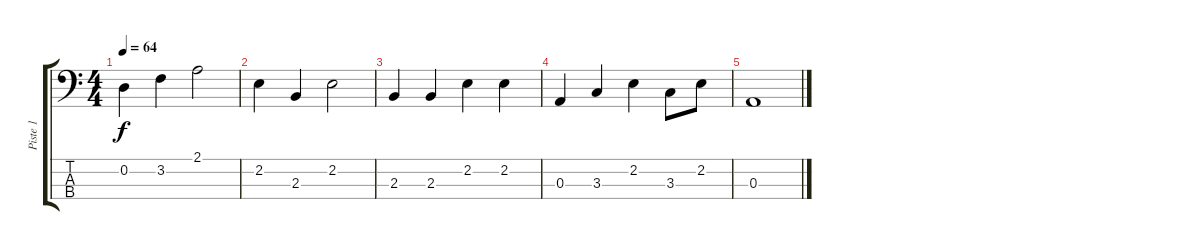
\track ("Piste 1" "Piste 1") {instrument electricbassfinger}
\staff {score tabs}
\tuning (G2 D2 A1 E1) {hide}
\ts (4 4)
\tempo 64
\clef f4
\ks c
0.2.4{dy f} 3.2.4 2.1.2 |
2.2.4 2.3.4 2.2.2 |
2.3.4 2.3.4 2.2.4 2.2.4 |
0.3.4 3.3.4 2.2.4 3.3.8 2.2.8 |
0.3.1
